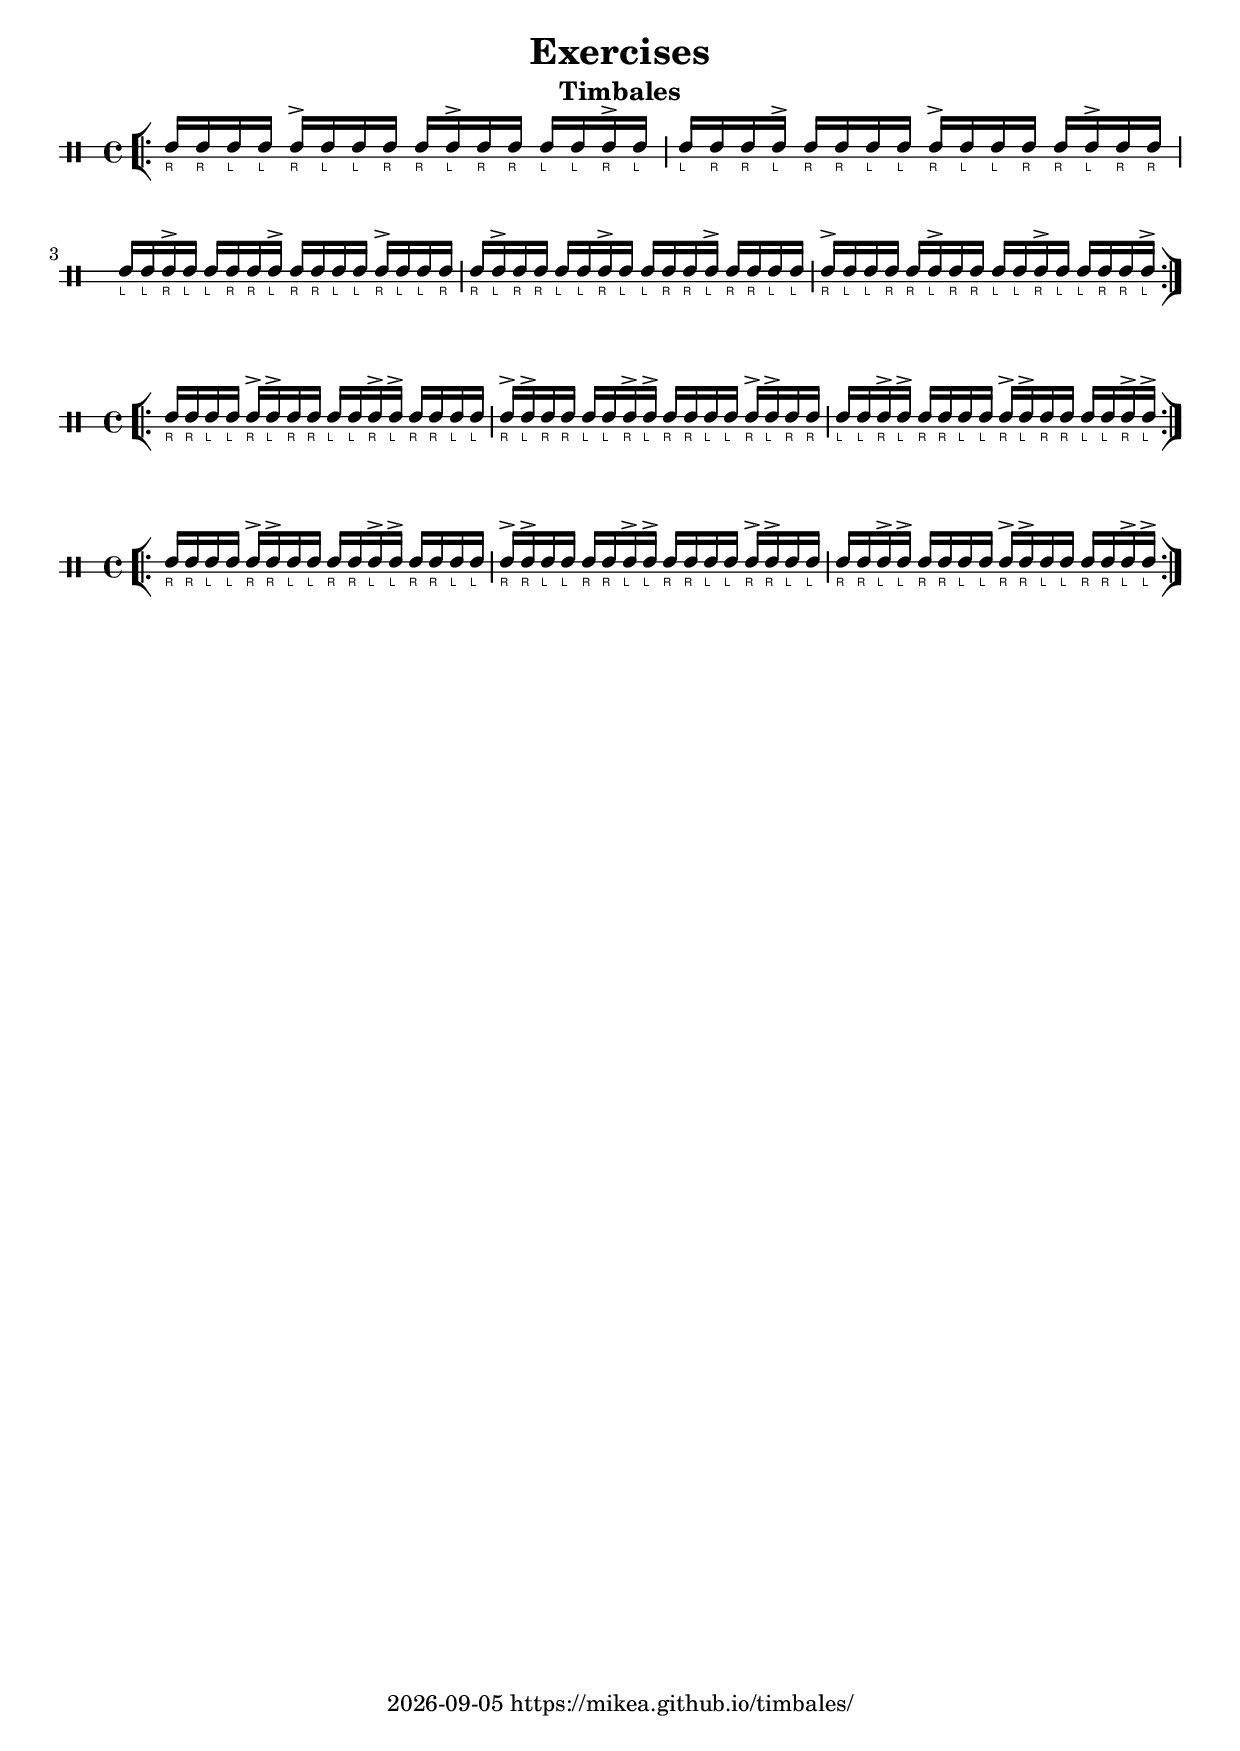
\version "2.24.2"

\include "common/all.ly"

date = #(strftime "%Y-%m-%d" (localtime (current-time)))

\header {
  title = "Exercises"
  instrument = "Timbales"
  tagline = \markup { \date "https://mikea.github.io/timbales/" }
}


\newTimbalesStaff \newDrumVoiceOne \drummode { 
    \bar "[|:"
    timh16_"R" timh16_"R" timh16_"L" timh16_"L" timh16_"R"^>
    timh16_"L" timh16_"L" timh16_"R" timh16_"R" timh16_"L"^>
    timh16_"R" timh16_"R" timh16_"L" timh16_"L" timh16_"R"^>
    timh16_"L" timh16_"L" timh16_"R" timh16_"R" timh16_"L"^>
    timh16_"R" timh16_"R" timh16_"L" timh16_"L" timh16_"R"^>
    timh16_"L" timh16_"L" timh16_"R" timh16_"R" timh16_"L"^>
    timh16_"R" timh16_"R" timh16_"L" timh16_"L" timh16_"R"^>
    timh16_"L" timh16_"L" timh16_"R" timh16_"R" timh16_"L"^>
    timh16_"R" timh16_"R" timh16_"L" timh16_"L" timh16_"R"^>
    timh16_"L" timh16_"L" timh16_"R" timh16_"R" timh16_"L"^>
    timh16_"R" timh16_"R" timh16_"L" timh16_"L" timh16_"R"^>
    timh16_"L" timh16_"L" timh16_"R" timh16_"R" timh16_"L"^>
    timh16_"R" timh16_"R" timh16_"L" timh16_"L" timh16_"R"^>
    timh16_"L" timh16_"L" timh16_"R" timh16_"R" timh16_"L"^>
    timh16_"R" timh16_"R" timh16_"L" timh16_"L" timh16_"R"^>
    timh16_"L" timh16_"L" timh16_"R" timh16_"R" timh16_"L"^>
    \bar ":|]" 
}

\newTimbalesStaff \newDrumVoiceOne \drummode { 
    \bar "[|:"
    timh16_"R" timh16_"R" timh16_"L" timh16_"L" timh16_"R"^> timh16_"L"^>
    timh16_"R" timh16_"R" timh16_"L" timh16_"L" timh16_"R"^> timh16_"L"^>
    timh16_"R" timh16_"R" timh16_"L" timh16_"L" timh16_"R"^> timh16_"L"^>
    timh16_"R" timh16_"R" timh16_"L" timh16_"L" timh16_"R"^> timh16_"L"^>
    timh16_"R" timh16_"R" timh16_"L" timh16_"L" timh16_"R"^> timh16_"L"^>
    timh16_"R" timh16_"R" timh16_"L" timh16_"L" timh16_"R"^> timh16_"L"^>
    timh16_"R" timh16_"R" timh16_"L" timh16_"L" timh16_"R"^> timh16_"L"^>
    timh16_"R" timh16_"R" timh16_"L" timh16_"L" timh16_"R"^> timh16_"L"^>
    \bar ":|]" 
}

\newTimbalesStaff \newDrumVoiceOne \drummode { 
  \bar "[|:"
  timh16_"R" timh16_"R" timh16_"L" timh16_"L" timh16_"R"^> timh16_"R"^>
  timh16_"L" timh16_"L" timh16_"R" timh16_"R" timh16_"L"^> timh16_"L"^>
  timh16_"R" timh16_"R" timh16_"L" timh16_"L" timh16_"R"^> timh16_"R"^>
  timh16_"L" timh16_"L" timh16_"R" timh16_"R" timh16_"L"^> timh16_"L"^>
  timh16_"R" timh16_"R" timh16_"L" timh16_"L" timh16_"R"^> timh16_"R"^>
  timh16_"L" timh16_"L" timh16_"R" timh16_"R" timh16_"L"^> timh16_"L"^>
  timh16_"R" timh16_"R" timh16_"L" timh16_"L" timh16_"R"^> timh16_"R"^>
  timh16_"L" timh16_"L" timh16_"R" timh16_"R" timh16_"L"^> timh16_"L"^>
  \bar ":|]" 
}